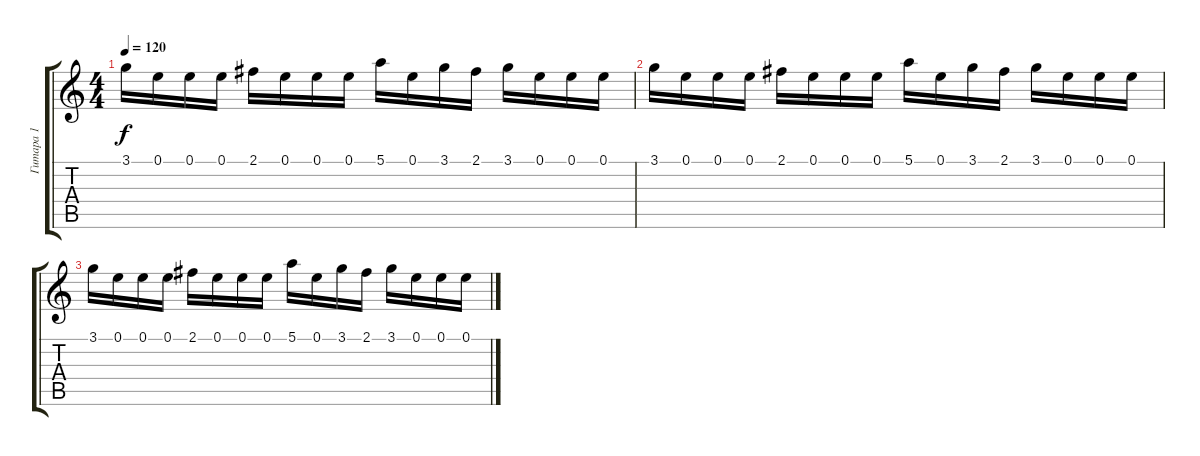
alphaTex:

\track ("Гитара 1" "Гитара 1") {instrument distortionguitar}
\staff {score tabs}
\tuning (E4 B3 G3 D3 A2 E2) {hide}
\ts (4 4)
\tempo 120
\clef g2
\ks c
3.1.16{dy f} 0.1.16 0.1.16 0.1.16 2.1.16 0.1.16 0.1.16 0.1.16 5.1.16 0.1.16 3.1.16 2.1.16 3.1.16 0.1.16 0.1.16 0.1.16 |
3.1.16 0.1.16 0.1.16 0.1.16 2.1.16 0.1.16 0.1.16 0.1.16 5.1.16 0.1.16 3.1.16 2.1.16 3.1.16 0.1.16 0.1.16 0.1.16 |
3.1.16 0.1.16 0.1.16 0.1.16 2.1.16 0.1.16 0.1.16 0.1.16 5.1.16 0.1.16 3.1.16 2.1.16 3.1.16 0.1.16 0.1.16 0.1.16
